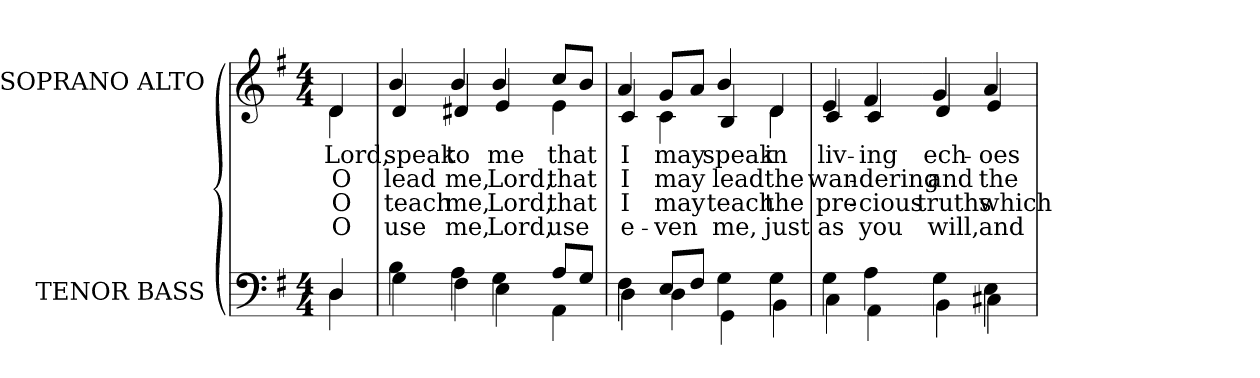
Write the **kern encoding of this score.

**kern	**kern	**text	**text	**text	**text
*part2	*part1	*part1	*part1	*part1	*part1
*staff2	*staff1	*staff1	*staff1	*staff1	*staff1
*I"TENOR BASS	*I"SOPRANO ALTO	*	*	*	*
*I'T. B.	*I'S. A.	*	*	*	*
!!LO:PB:g=z
*clefF4	*clefG2	*	*	*	*
*k[f#]	*k[f#]	*	*	*	*
*G:	*G:	*	*	*	*
*M4/4	*M4/4	*	*	*	*
=	=	=	=	=	=
*^	*	*	*	*	*
!	!	!LO:TX:b:cj:t=1	!	!	!	!
!	!	!LO:TX:b:cj:t=2	!	!	!	!
!	!	!LO:TX:b:cj:t=3	!	!	!	!
!	!	!LO:TX:b:cj:t=4	!	!	!	!
!	!	!	!LO:LY:b:color=#000000	!LO:LY:b:color=#000000	!LO:LY:b:color=#000000	!LO:LY:b:color=#000000
*	*	*^	*	*	*	*
4Di/	4Di\	4di/	4di\	Lord,	O	O	O
=	=	=	=	=	=	=	=
!	!	!	!	!LO:LY:b:color=#000000	!LO:LY:b:color=#000000	!LO:LY:b:color=#000000	!LO:LY:b:color=#000000
4Bi\	4Gi\	4bi/	4di/	speak	lead	teach	use
!	!	!	!	!LO:LY:b:color=#000000	!LO:LY:b:color=#000000	!LO:LY:b:color=#000000	!LO:LY:b:color=#000000
4Ai\	4F#i\	4bi/	4d#Xi/	to	me,	me,	me,
!	!	!	!	!LO:LY:b:color=#000000	!LO:LY:b:color=#000000	!LO:LY:b:color=#000000	!LO:LY:b:color=#000000
4Gi\	4Ei\	4bi/	4ei/	me	Lord,	Lord,	Lord,
!	!	!	!	!LO:LY:b:color=#000000	!LO:LY:b:color=#000000	!LO:LY:b:color=#000000	!LO:LY:b:color=#000000
8Ai/L	4AAi\	8cci/L	4ei\	that	that	that	use
8Gi/J	.	8bi/J	.	.	.	.	.
=1	=1	=1	=1	=1	=1	=1	=1
!	!	!	!	!LO:LY:b:color=#000000	!LO:LY:b:color=#000000	!LO:LY:b:color=#000000	!LO:LY:b:color=#000000
4F#i\	4Di\	4ai/	4ci/	I	I	I	e-
!	!	!	!	!LO:LY:b:color=#000000	!LO:LY:b:color=#000000	!LO:LY:b:color=#000000	!LO:LY:b:color=#000000
8Ei/L	4Di\	8gi/L	4ci\	may	may	may	-ven
8F#i/J	.	8ai/J	.	.	.	.	.
!	!	!	!	!LO:LY:b:color=#000000	!LO:LY:b:color=#000000	!LO:LY:b:color=#000000	!LO:LY:b:color=#000000
4Gi\	4GGi\	4bi/	4Bi/	speak	lead	teach	me,
!	!	!	!	!LO:LY:b:color=#000000	!LO:LY:b:color=#000000	!LO:LY:b:color=#000000	!LO:LY:b:color=#000000
4Gi\	4BBi\	4di/	4di\	in	the	the	just
=2	=2	=2	=2	=2	=2	=2	=2
!	!	!	!	!LO:LY:b:color=#000000	!LO:LY:b:color=#000000	!LO:LY:b:color=#000000	!LO:LY:b:color=#000000
4Gi\	4Ci\	4ei/	4ci/	liv-	wan-	pre-	as
!	!	!	!	!LO:LY:b:color=#000000	!LO:LY:b:color=#000000	!LO:LY:b:color=#000000	!LO:LY:b:color=#000000
4Ai\	4AAi\	4f#i/	4ci/	-ing	-dering	-cious	you
!!LO:LB:g=z	!!
=3-	=3-	=3-	=3-	=3-	=3-	=3-	=3-
!	!	!	!	!LO:LY:b:color=#000000	!LO:LY:b:color=#000000	!LO:LY:b:color=#000000	!LO:LY:b:color=#000000
4Gi\	4BBi\	4gi/	4di/	ech-	and	truths	will,
!	!	!	!	!LO:LY:b:color=#000000	!LO:LY:b:color=#000000	!LO:LY:b:color=#000000	!LO:LY:b:color=#000000
4Ei\	4C#Xi\	4ai/	4ei/	-oes	the	which	and
*v	*v	*	*	*	*	*	*
*	*v	*v	*	*	*	*
=	=	=	=	=	=
*-	*-	*-	*-	*-	*-
